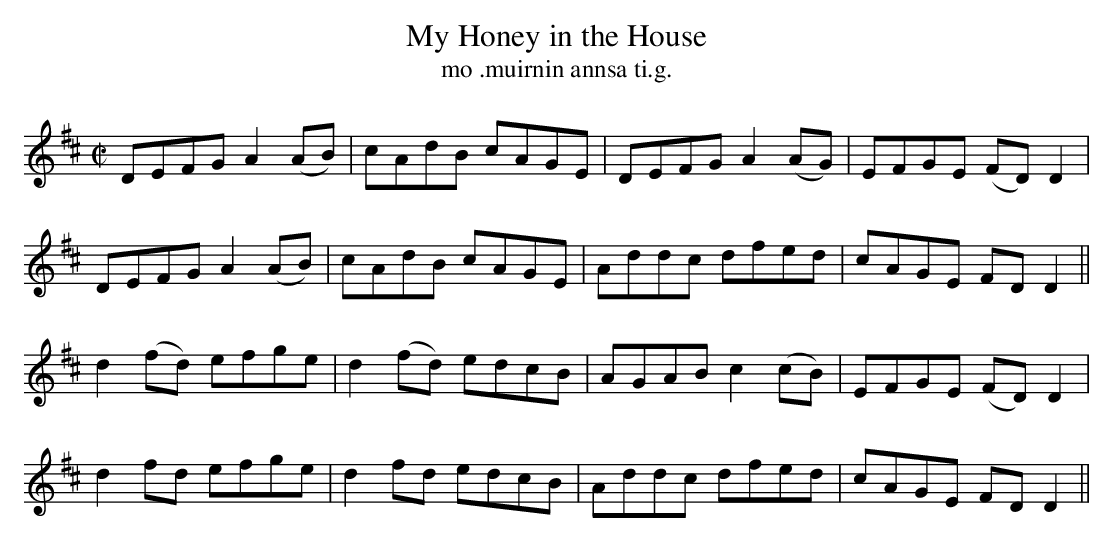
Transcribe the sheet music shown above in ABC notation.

X:1
T: My Honey in the House
T: mo .muirnin annsa ti.g.
M: C|
L: 1/8
K: D
DEFG A2 (AB)|cAdB cAGE|DEFG A2 (AG)|EFGE (FD)D2|
DEFG A2 (AB)|cAdB cAGE|Addc dfed|cAGE FD D2||
d2 (fd) efge|d2 (fd) edcB|AGAB c2 (cB)|EFGE (FD)D2|
d2 fd efge|d2 fd edcB|Addc dfed|cAGE FD D2||
